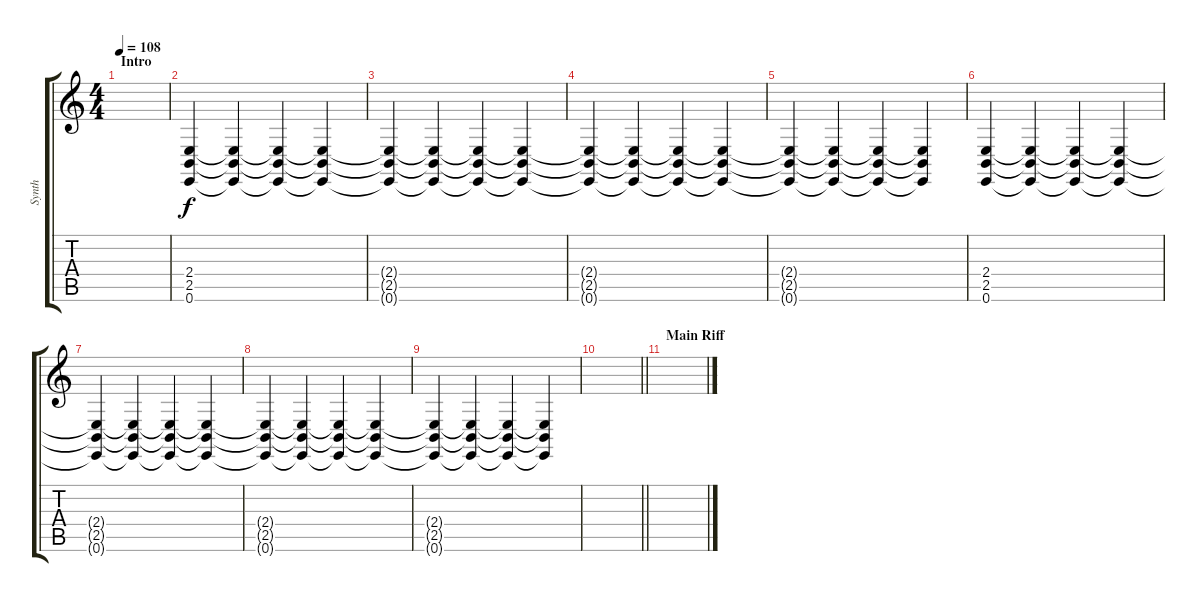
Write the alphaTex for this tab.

\track ("Synth" "Synth") {instrument choiraahs}
\staff {score tabs}
\tuning (E4 B3 G3 D3 A2 E2) {hide}
\ts (4 4)
\section ("" "Intro")
\tempo 108
\clef g2
\ks c
|
(2.4 2.5 0.6).4 (2.4{t} 2.5{t} 0.6{t}).4 (2.4{t} 2.5{t} 0.6{t}).4 (2.4{t} 2.5{t} 0.6{t}).4 |
(2.4{t} 2.5{t} 0.6{t}).4 (2.4{t} 2.5{t} 0.6{t}).4 (2.4{t} 2.5{t} 0.6{t}).4 (2.4{t} 2.5{t} 0.6{t}).4 |
(2.4{t} 2.5{t} 0.6{t}).4 (2.4{t} 2.5{t} 0.6{t}).4 (2.4{t} 2.5{t} 0.6{t}).4 (2.4{t} 2.5{t} 0.6{t}).4 |
(2.4{t} 2.5{t} 0.6{t}).4 (2.4{t} 2.5{t} 0.6{t}).4 (2.4{t} 2.5{t} 0.6{t}).4 (2.4{t} 2.5{t} 0.6{t}).4 |
(2.4 2.5 0.6).4 (2.4{t} 2.5{t} 0.6{t}).4 (2.4{t} 2.5{t} 0.6{t}).4 (2.4{t} 2.5{t} 0.6{t}).4 |
(2.4{t} 2.5{t} 0.6{t}).4 (2.4{t} 2.5{t} 0.6{t}).4 (2.4{t} 2.5{t} 0.6{t}).4 (2.4{t} 2.5{t} 0.6{t}).4 |
(2.4{t} 2.5{t} 0.6{t}).4 (2.4{t} 2.5{t} 0.6{t}).4 (2.4{t} 2.5{t} 0.6{t}).4 (2.4{t} 2.5{t} 0.6{t}).4 |
(2.4{t} 2.5{t} 0.6{t}).4 (2.4{t} 2.5{t} 0.6{t}).4 (2.4{t} 2.5{t} 0.6{t}).4 (2.4{t} 2.5{t} 0.6{t}).4 |
\barLineRight lightlight
|
\section ("" "Main Riff")
